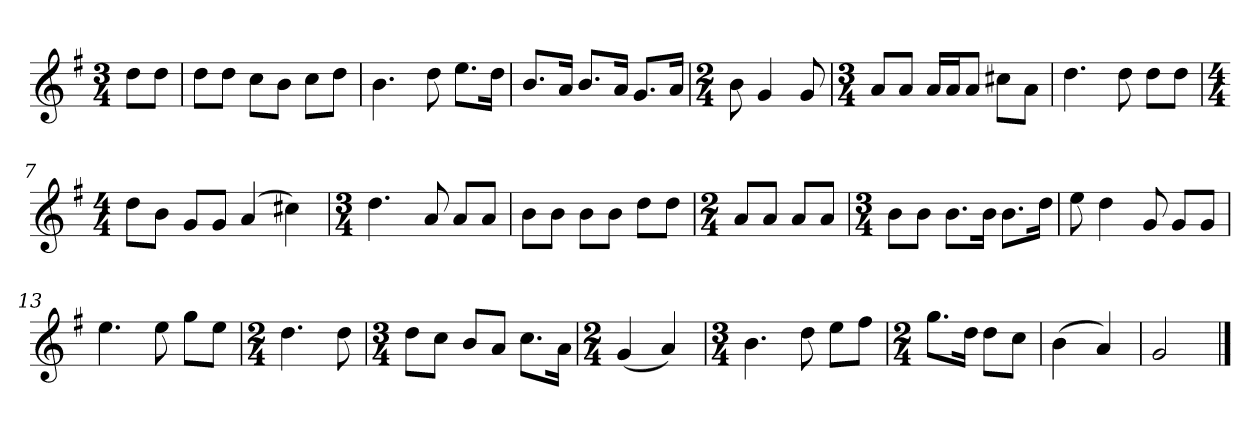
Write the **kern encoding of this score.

**kern
*part1
*staff1
*k[f#]
*M3/4
*MM120
=
8ddL
8ddJ
=1
8ddL
8ddJ
8ccL
8bJ
8ccL
8ddJ
=2
4.b
8dd
8.eeL
16ddJk
=3
8.bL
16aJk
8.bL
16aJk
8.gL
16aJk
=4
*M2/4
8b
4g
8g
=5
*M3/4
8aL
8aJ
16aLL
16aJ
8aJ
8cc#XL
8aJ
=6
4.dd
8dd
8ddL
8ddJ
=7
*M4/4
8ddL
8bJ
8gL
8gJ
(4a
4cc#X)
=8
*M3/4
4.dd
8a
8aL
8aJ
=9
8bL
8bJ
8bL
8bJ
8ddL
8ddJ
=10
*M2/4
8aL
8aJ
8aL
8aJ
=11
*M3/4
8bL
8bJ
8.bL
16bJk
8.bL
16ddJk
=12
8ee
4dd
8g
8gL
8gJ
=13
4.ee
8ee
8ggL
8eeJ
=14
*M2/4
4.dd
8dd
=15
*M3/4
8ddL
8ccJ
8bL
8aJ
8.ccL
16aJk
=16
*M2/4
(4g
4a)
=17
*M3/4
4.b
8dd
8eeL
8ff#J
=18
*M2/4
8.ggL
16ddJk
8ddL
8ccJ
=19
(4b
4a)
=20
2g
==
*-
